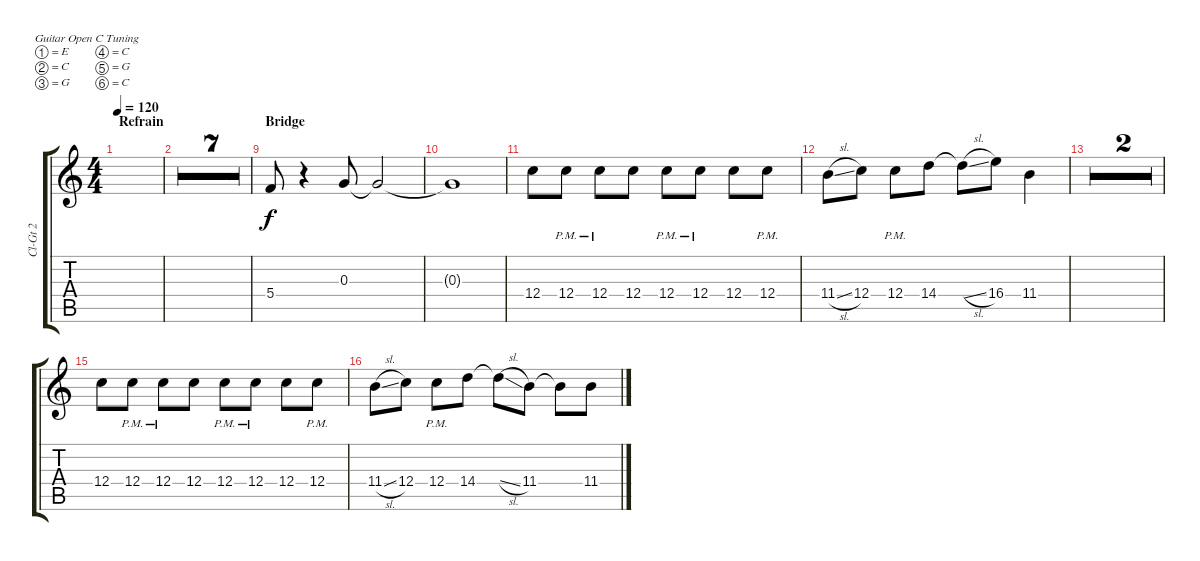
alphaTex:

\defaultSystemsLayout 4
\bracketExtendMode groupsimilarinstruments
\otherSystemsTrackNameOrientation horizontal
\track ("Clean Guitar 2" "Cl-Gt 2") {multiBarRest instrument electricguitarclean}
\staff {score tabs}
\tuning (E4 C4 G3 C3 G2 C2)
\ts (4 4)
\section ("" "Refrain")
\tempo 120
\clef g2
\ks c
|
|
|
|
|
|
|
\barLineRight lightlight
|
\section ("" "Bridge")
5.4.8{beam Up} r.4{beam Up} 0.3.8{beam Up} 0.3{t}.2{beam Up} |
0.3{t}.1{beam Up} |
12.4.8{beam Down} 12.4{pm}.8{beam Down} 12.4{pm}.8{beam Down} 12.4.8{beam Down} 12.4{pm}.8{beam Down} 12.4{pm}.8{beam Down} 12.4.8{beam Down} 12.4{pm}.8{beam Down} |
11.4{sl}.8{beam Down} 12.4.8{beam Down} 12.4{pm}.8{beam Down} 14.4.8{beam Down} 14.4{sl t}.8{beam Down} 16.4.8{beam Down} 11.4.4{beam Down} |
r.8{beam Down} r.8{beam Down} r.8{beam Down} r.8{beam Down} r.8{beam Down} r.8{beam Down} r.8{beam Down} r.8{beam Down} |
r.8{beam Down} r.8{beam Down} r.8{beam Down} r.8{beam Down} r.8{beam Down} r.8{beam Down} r.8{beam Down} r.8{beam Down} |
12.4.8{beam Down} 12.4{pm}.8{beam Down} 12.4{pm}.8{beam Down} 12.4.8{beam Down} 12.4{pm}.8{beam Down} 12.4{pm}.8{beam Down} 12.4.8{beam Down} 12.4{pm}.8{beam Down} |
11.4{sl}.8{beam Down} 12.4.8{beam Down} 12.4{pm}.8{beam Down} 14.4.8{beam Down} 14.4{sl t}.8{beam Down} 11.4.8{beam Down} 11.4{t}.8{beam Down} 11.4.8{beam Down}
